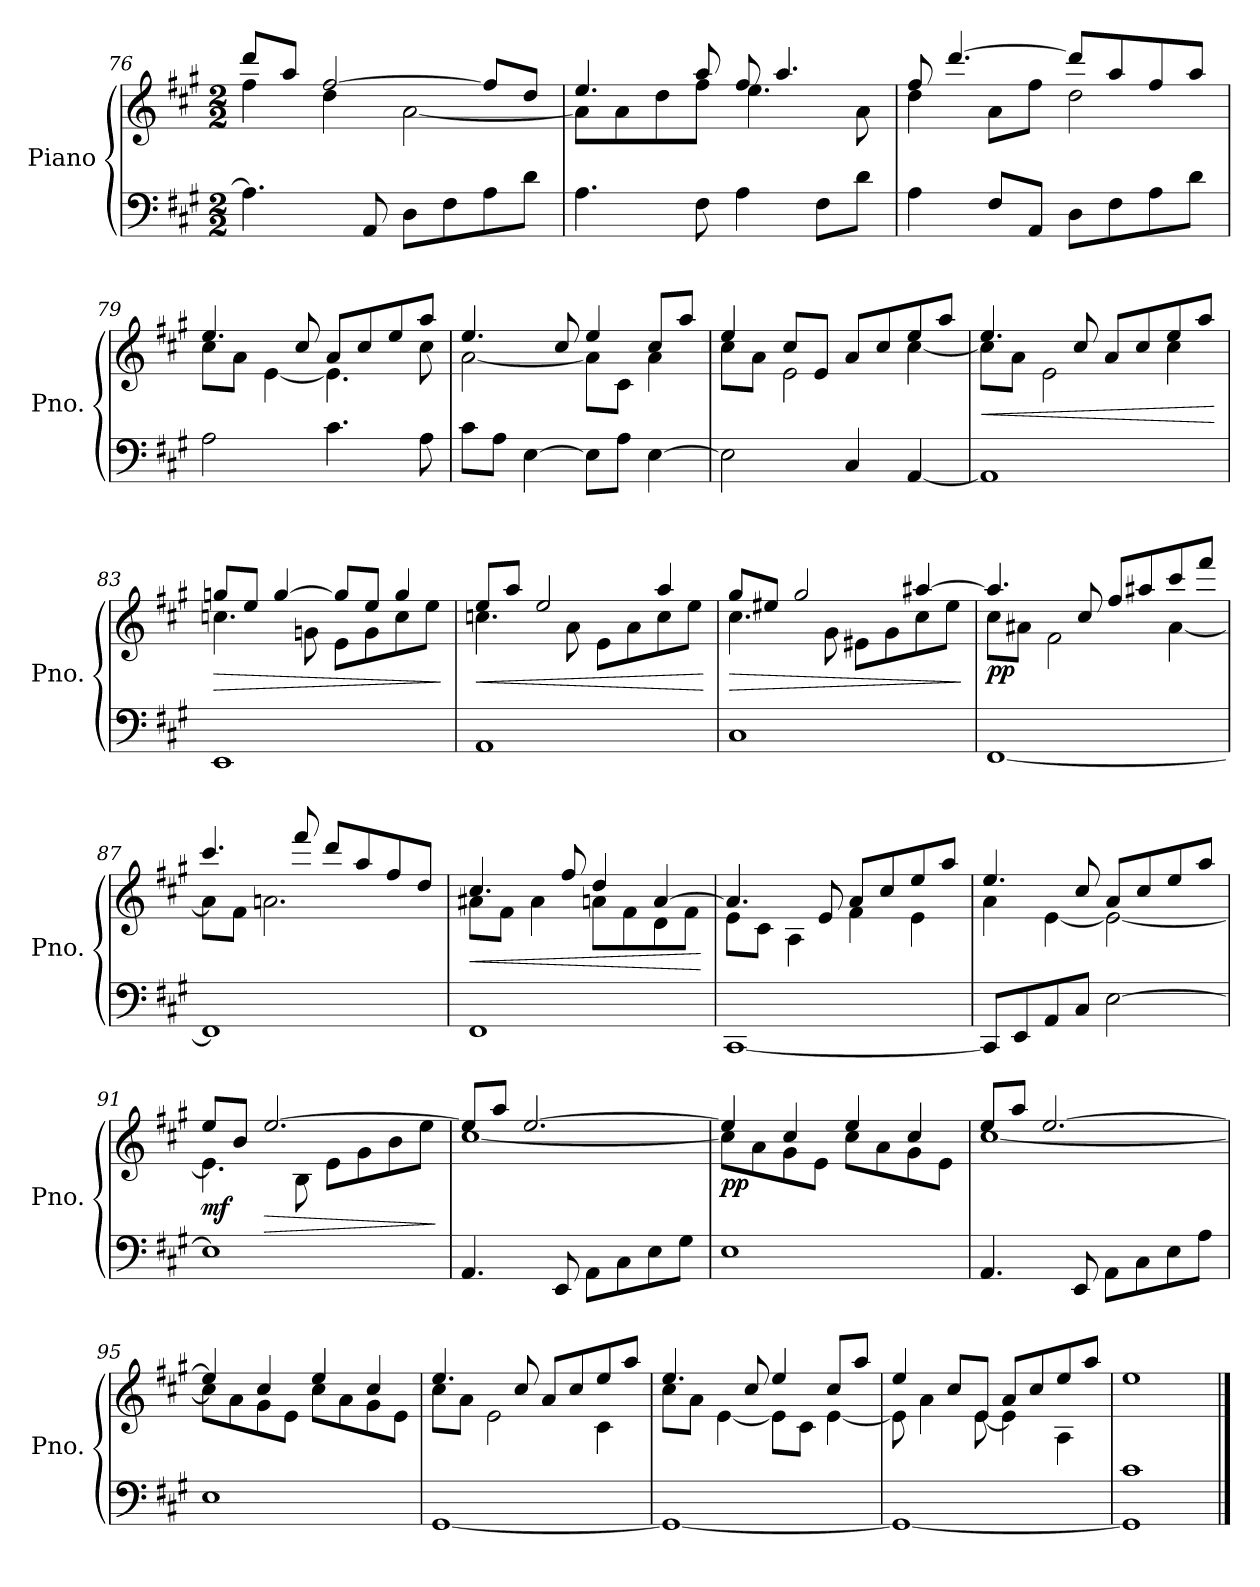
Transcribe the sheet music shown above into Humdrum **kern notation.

**kern	**kern	**dynam
*part1	*part1	*part1
*staff2	*staff1	*staff1/2
*I"Piano	*	*
*I'Pno.	*	*
*clefF4	*clefG2	*
*k[f#c#g#]	*k[f#c#g#]	*
*M2/2	*M2/2	*
=76	=76	=76
*	*^	*
4.A\]	8ddd/L	4ff#\	.
.	8aa/J	.	.
.	[2ff#/	4dd\	.
8AA/	.	.	.
8D\L	.	[2a\	.
8F#\	.	.	.
8A\	8ff#/L]	.	.
8d\J	8dd/J	.	.
!!LO:LB:g=z	!!
=77	=77	=77	=77
4.A\	4.ee/	8a\L]	.
.	.	8a\	.
.	.	8dd\	.
8F#\	8aa/	8ff#\J	.
4A\	8ff#/	4.ee\	.
.	4.aa/	.	.
8F#\L	.	.	.
8d\J	.	8a\	.
=78	=78	=78	=78
4A\	8ff#/	4dd\	.
.	[4.ddd/	.	.
8F#/L	.	8a\L	.
8AA/J	.	8ff#\J	.
8D\L	8ddd/L]	2dd\	.
8F#\	8aa/	.	.
8A\	8ff#/	.	.
8d\J	8aa/J	.	.
=79	=79	=79	=79
2A\	4.ee/	8cc#\L	.
.	.	8a\J	.
.	.	[4e\	.
.	8cc#/	.	.
4.c#\	8a/L	4.e\]	.
.	8cc#/	.	.
.	8ee/	.	.
8A\	8aa/J	8cc#\	.
=80	=80	=80	=80
8c#\L	4.ee/	[2a\	.
8A\J	.	.	.
[4E\	.	.	.
.	8cc#/	.	.
8E\L]	4ee/	8a\L]	.
8A\J	.	8c#\J	.
[4E\	8cc#/L	4a\	.
.	8aa/J	.	.
!!LO:LB:g=z	!!
=81	=81	=81	=81
2E\]	4ee/	8cc#\L	.
.	.	8a\J	.
.	8cc#/L	2e\	.
.	8e/J	.	.
4C#/	8a/L	.	.
.	8cc#/	.	.
[4AA/	8ee/	[4cc#\	.
.	8aa/J	.	.
=82	=82	=82	=82
!	!	!	!LO:HP:b
1AA]	4.ee/	8cc#\L]	<
.	.	8a\J	.
.	.	2e\	.
.	8cc#/	.	.
.	8a/L	.	.
.	8cc#/	.	.
.	8ee/	4cc#\	.
.	8aa/J	.	.
*	*v	*v	*
.	.	[
=83	=83	=83
!	!	!LO:HP:b
*	*^	*
1EE	8ggn/L	4.ccn\	>
.	8ee/J	.	.
.	[4gg/	.	.
.	.	8gn\	.
.	8gg/L]	8e\L	.
.	8ee/J	8g\	.
.	4gg/	8cc\	.
.	.	8ee\J	.
*	*v	*v	*
.	.	]
=84	=84	=84
!	!	!LO:HP:b
*	*^	*
1AA	8ee/L	4.ccn\	<
.	8aa/J	.	.
.	2ee/	.	.
.	.	8a\	.
.	.	8e\L	.
.	.	8a\	.
.	4aa/	8cc\	.
.	.	8ee\J	.
*	*v	*v	*
.	.	[
!!LO:PB:g=z
=85	=85	=85
!	!	!LO:HP:b
*	*^	*
1C#	8gg#/L	4.cc#\	>
.	8ee#X/J	.	.
.	2gg#/	.	.
.	.	8g#\	.
.	.	8e#X\L	.
.	.	8g#\	.
.	[4aa#X/	8cc#\	.
.	.	8ee#\J	.
*	*v	*v	*
.	.	]
=86	=86	=86
*	*^	*
!	!	!	!LO:DY:b
[1FF#	4.aa#/]	8cc#\L	pp
.	.	8a#X\J	.
.	.	2f#\	.
.	8cc#/	.	.
.	8ff#/L	.	.
.	8aa#X/	.	.
.	8ccc#/	[4a#\	.
.	8fff#/J	.	.
=87	=87	=87	=87
1FF#]	4.ccc#/	8a#\L]	.
.	.	8f#\J	.
.	.	2.an\	.
.	8fff#/	.	.
.	8ddd/L	.	.
.	8aa/	.	.
.	8ff#/	.	.
.	8dd/J	.	.
=88	=88	=88	=88
!	!	!	!LO:HP:b
1FF#	4.cc#/	8a#X\L	<
.	.	8f#\J	.
.	.	4a#\	.
.	8ff#/	.	.
.	4dd/	8an\L	.
.	.	8f#\	.
.	[4a/	8d\	.
.	.	8f#\J	.
*	*v	*v	*
.	.	[
!!LO:LB:g=z
=89	=89	=89
*	*^	*
[1CC#	4.a/]	8e\L	.
.	.	8c#\J	.
.	.	4A\	.
.	8e/	.	.
.	8a/L	4f#\	.
.	8cc#/	.	.
.	8ee/	4e\	.
.	8aa/J	.	.
=90	=90	=90	=90
8CC#/L]	4.ee/	4a\	.
8EE/	.	.	.
8AA/	.	[4e\	.
8C#/J	8cc#/	.	.
[2E\	8a/L	2e\_	.
.	8cc#/	.	.
.	8ee/	.	.
.	8aa/J	.	.
=91	=91	=91	=91
!	!	!	!LO:DY:b
1E]	8ee/L	4.e\]	mf
.	8b/J	.	.
!	!	!	!LO:HP:b
.	[2.ee/	.	>
.	.	8B\	.
.	.	8e\L	.
.	.	8g#\	.
.	.	8b\	.
.	.	8ee\J	.
*	*v	*v	*
.	.	]
=92	=92	=92
*	*^	*
4.AA/	8ee/L]	[1cc#	.
.	8aa/J	.	.
.	[2.ee/	.	.
8EE/	.	.	.
8AA\L	.	.	.
8C#\	.	.	.
8E\	.	.	.
8G#\J	.	.	.
!!LO:LB:g=z	!!
=93	=93	=93	=93
!	!	!	!LO:DY:b
1E	4ee/]	8cc#\L]	pp
.	.	8a\	.
.	4cc#/	8g#\	.
.	.	8e\J	.
.	4ee/	8cc#\L	.
.	.	8a\	.
.	4cc#/	8g#\	.
.	.	8e\J	.
=94	=94	=94	=94
4.AA/	8ee/L	[1cc#	.
.	8aa/J	.	.
.	[2.ee/	.	.
8EE/	.	.	.
8AA\L	.	.	.
8C#\	.	.	.
8E\	.	.	.
8A\J	.	.	.
=95	=95	=95	=95
1E	4ee/]	8cc#\L]	.
.	.	8a\	.
.	4cc#/	8g#\	.
.	.	8e\J	.
.	4ee/	8cc#\L	.
.	.	8a\	.
.	4cc#/	8g#\	.
.	.	8e\J	.
=96	=96	=96	=96
[1GG#	4.ee/	8cc#\L	.
.	.	8a\J	.
.	.	2e\	.
.	8cc#/	.	.
.	8a/L	.	.
.	8cc#/	.	.
.	8ee/	4c#\	.
.	8aa/J	.	.
=97	=97	=97	=97
1GG#_	4.ee/	8cc#\L	.
.	.	8a\J	.
.	.	[4e\	.
.	8cc#/	.	.
.	4ee/	8e\L]	.
.	.	8c#\J	.
.	8cc#/L	[4e\	.
.	8aa/J	.	.
!!LO:LB:g=z	!!
=98	=98	=98	=98
1GG#_	4ee/	8e\]	.
.	.	4a\	.
.	8cc#/L	.	.
.	8e/J	[8e\	.
.	8a/L	4e\]	.
.	8cc#/	.	.
.	8ee/	4A\	.
.	8aa/J	.	.
*	*v	*v	*
=99	=99	=99
1GG#] 1c#	1ee	.
==	==	==
*-	*-	*-
